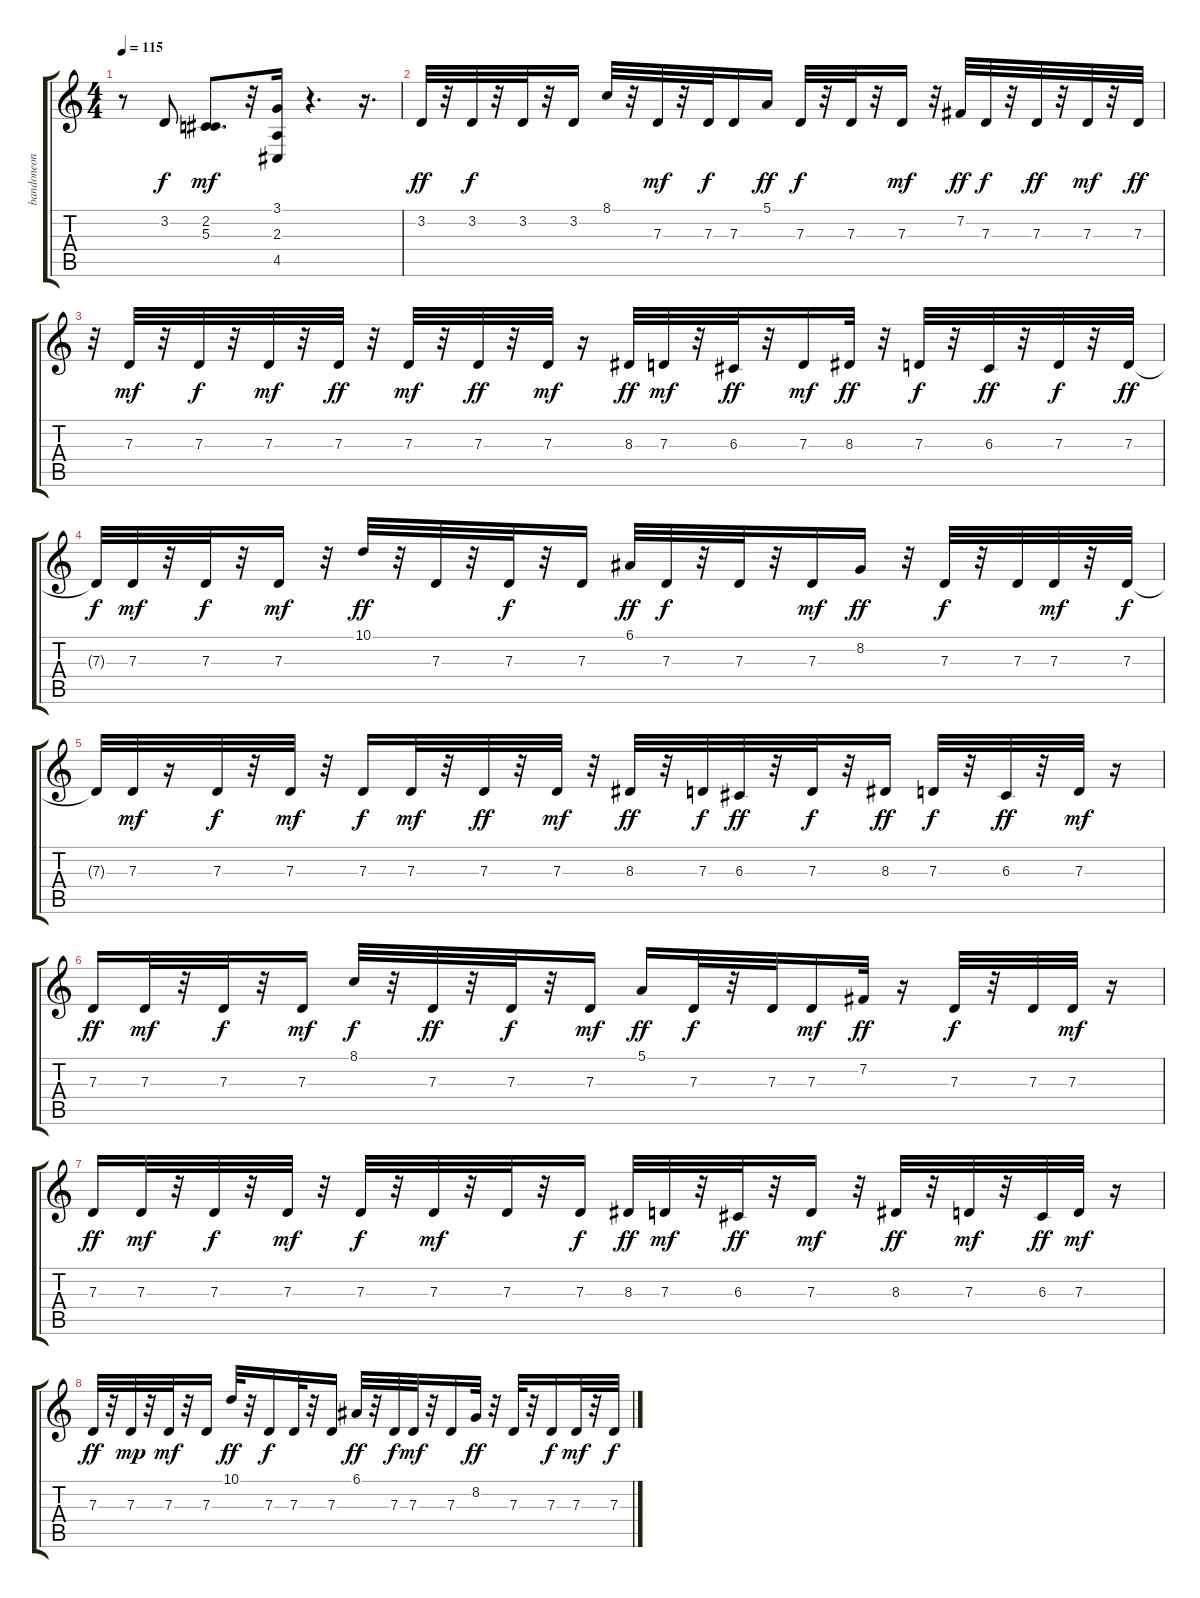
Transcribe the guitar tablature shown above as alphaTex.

\track ("bandoneon" "bandoneon") {instrument accordion}
\staff {score tabs}
\tuning (E4 B3 G3 D3 A2 E2) {hide}
\ts (4 4)
\tempo 115
\clef g2
\ks c
r.8{dy mf} 3.2.8{dy f} (2.2 5.3).8{d dy mf} r.32 (3.1 2.3 4.5).16 r.4{d} r.16{d} |
3.2.32{dy ff} r.32 3.2.32{dy f} r.32 3.2.32 r.32 3.2.16 8.1.32 r.32 7.3.32{dy mf} r.32 7.3.32{dy f} 7.3.16 5.1.16{dy ff} 7.3.32{dy f} r.32 7.3.32 r.32 7.3.16{dy mf} r.32 7.2.32{dy ff} 7.3.32{dy f} r.32 7.3.32{dy ff} r.32 7.3.32{dy mf} r.32 7.3.32{dy ff} |
r.32 7.3.32{dy mf} r.32 7.3.32{dy f} r.32 7.3.32{dy mf} r.32 7.3.32{dy ff} r.32 7.3.32{dy mf} r.32 7.3.32{dy ff} r.32 7.3.32{dy mf} r.16 8.3.32{dy ff} 7.3.32{dy mf} r.32 6.3.32{dy ff} r.32 7.3.16{dy mf} 8.3.32{dy ff} r.32 7.3.32{dy f} r.32 6.3.32{dy ff} r.32 7.3.32{dy f} r.32 7.3.32{dy ff} |
7.3{t}.32{dy f} 7.3.32{dy mf} r.32 7.3.32{dy f} r.32 7.3.16{dy mf} r.32 10.1.32{dy ff} r.32 7.3.32 r.32 7.3.32{dy f} r.32 7.3.16 6.1.32{dy ff} 7.3.32{dy f} r.32 7.3.32 r.32 7.3.16{dy mf} 8.2.16{dy ff} r.32 7.3.32{dy f} r.32 7.3.32 7.3.32{dy mf} r.32 7.3.32{dy f} |
7.3{t}.32 7.3.32{dy mf} r.16 7.3.32{dy f} r.32 7.3.32{dy mf} r.32 7.3.16{dy f} 7.3.32{dy mf} r.32 7.3.32{dy ff} r.32 7.3.32{dy mf} r.32 8.3.32{dy ff} r.32 7.3.32{dy f} 6.3.32{dy ff} r.32 7.3.32{dy f} r.32 8.3.16{dy ff} 7.3.32{dy f} r.32 6.3.32{dy ff} r.32 7.3.32{dy mf} r.16 |
7.3.16{dy ff} 7.3.32{dy mf} r.32 7.3.32{dy f} r.32 7.3.16{dy mf} 8.1.32{dy f} r.32 7.3.32{dy ff} r.32 7.3.32{dy f} r.32 7.3.16{dy mf} 5.1.16{dy ff} 7.3.32{dy f} r.32 7.3.32 7.3.16{dy mf} 7.2.32{dy ff} r.16 7.3.32{dy f} r.32 7.3.32 7.3.32{dy mf} r.16 |
7.3.16{dy ff} 7.3.32{dy mf} r.32 7.3.32{dy f} r.32 7.3.32{dy mf} r.32 7.3.32{dy f} r.32 7.3.32{dy mf} r.32 7.3.32 r.32 7.3.16{dy f} 8.3.32{dy ff} 7.3.32{dy mf} r.32 6.3.32{dy ff} r.32 7.3.16{dy mf} r.32 8.3.32{dy ff} r.32 7.3.32{dy mf} r.32 6.3.32{dy ff} 7.3.32{dy mf} r.16 |
7.3.32{dy ff} r.32 7.3.32{dy mp} r.32 7.3.32{dy mf} r.32 7.3.16 10.1.32{dy ff} r.32 7.3.16{dy f} 7.3.32 r.32 7.3.16 6.1.32{dy ff} r.32 7.3.32{dy f} 7.3.32{dy mf} r.32 7.3.16 8.2.32{dy ff} r.32 7.3.32 r.32 7.3.16{dy f} 7.3.32{dy mf} r.32 7.3.32{dy f}
